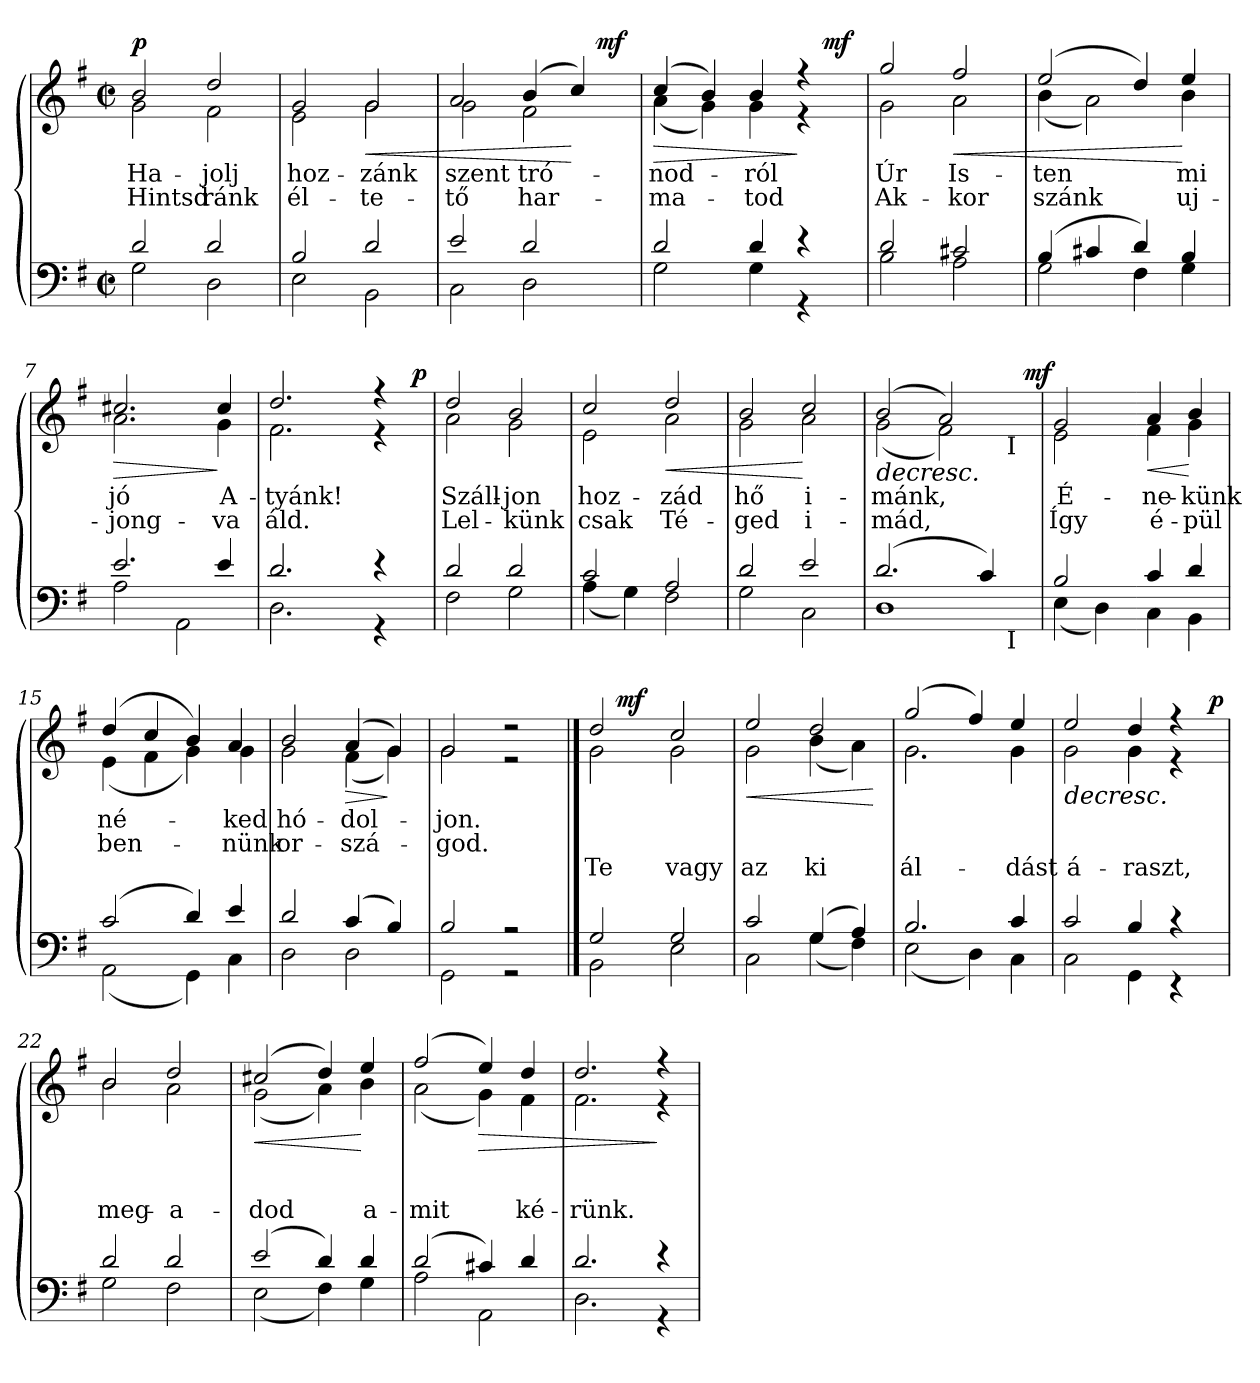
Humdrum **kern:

**kern	**kern	**text	**text	**text	**dynam
*part2	*part1	*part1	*part1	*part1	*part1
*staff2	*staff1	*staff1	*staff1	*staff1	*staff1
*clefF4	*clefG2	*	*	*	*
*k[f#]	*k[f#]	*	*	*	*
*e:	*e:	*	*	*	*
*M2/2	*M2/2	*	*	*	*
*met(c|)	*met(c|)	*	*	*	*
=1	=1	=1	=1	=1	=1
*^	*	*	*	*	*
!	!	!LO:TX:a:B:t=Con devozione	!	!	!	!
!	!	!LO:TX:a:t== 56	!	!	!	!
!	!	!	!LO:LY:b	!LO:LY:b	!	!LO:DY:b
*	*	*^	*	*	*	*
2d/	2G\	2b/	2g\	Ha-	Hintsd	.	p
!	!	!	!	!LO:LY:b	!LO:LY:b	!	!
2d/	2D\	2dd/	2f#\	-jolj	ránk	.	.
=2	=2	=2	=2	=2	=2	=2	=2
!	!	!	!	!LO:LY:b	!LO:LY:b	!	!
2B/	2E\	2g/	2e\	hoz-	él-	.	.
!	!	!	!	!LO:LY:b	!LO:LY:b	!	!LO:HP:b
2d/	2BB\	2g/	2g\	-zánk	-te-	.	<
*	*	*v	*v	*	*	*	*
=3	=3	=3	=3	=3	=3	=3
*	*	*^	*	*	*	*
!	!	!	!	!LO:LY:b	!LO:LY:b	!	!
*	*	*	*^	*	*	*	*
2e/	2C\	2a/	2g\	2ryy	szent	-tő	.	.
!	!	!	!	!	!LO:LY:b	!LO:LY:b	!	!
2d/	2D\	(4b/	2f#\	4ryy	tró-	har-	.	.
.	.	4cc/)	.	16.ryy	.	.	.	[
!	!	!	!	!	!	!	!	!LO:DY:a
.	.	.	.	8ryy	.	.	.	mf
.	.	.	.	32ryy	.	.	.	.
=4	=4	=4	=4	=4	=4	=4	=4	=4
!	!	!	!	!	!LO:LY:b	!LO:LY:b	!	!LO:HP:b
2d/	2G\	(>4cc/	(<4a\	2ryy	-nod-	-ma-	.	>
.	.	4b/)	4g\)	.	.	.	.	.
!	!	!	!	!	!LO:LY:b	!LO:LY:b	!	!
4d/	4G\	4b/	4g\	4ryy	-ról	-tod	.	.
4r	4r	4r	4r	16.ryy	.	.	.	]
!	!	!	!	!	!	!	!	!LO:DY:a
.	.	.	.	8ryy	.	.	.	mf
.	.	.	.	32ryy	.	.	.	.
*	*	*v	*v	*v	*	*	*	*
=5	=5	=5	=5	=5	=5	=5
*	*	*^	*	*	*	*
*	*	*	*^	*	*	*	*
!	!	!	!	!	!LO:LY:b	!LO:LY:b	!	!
*	*	*	*v	*v	*	*	*	*
2d/	2B\	2gg/	2g\	Úr	Ak-	.	.
!	!	!	!	!LO:LY:b	!LO:LY:b	!	!LO:HP:b
2c#X/	2A\	2ff#/	2a\	Is-	-kor	.	<
=6	=6	=6	=6	=6	=6	=6	=6
!	!	!	!	!LO:LY:b	!LO:LY:b	!	!
(>4B/	2G\	(2ee/	(<4b\	-ten	szánk	.	.
4c#X/	.	.	2a\)	.	.	.	.
4d/)	4F#\	4dd/)	.	.	.	.	.
!	!	!	!	!LO:LY:b	!LO:LY:b	!	!
4B/	4G\	4ee/	4b\	mi	uj-	.	[
!!LO:LB:g=z	!!
=7	=7	=7	=7	=7	=7	=7	=7
!	!	!	!	!LO:LY:b	!LO:LY:b	!	!LO:HP:b
2.e/	2A\	2.cc#X/	2.a\	jó	-jong-	.	>
.	2AA\	.	.	.	.	.	.
!	!	!	!	!LO:LY:b	!LO:LY:b	!	!
4e/	.	4cc#/	4g\	A-	-va	.	]
*	*	*v	*v	*	*	*	*
=8	=8	=8	=8	=8	=8	=8
*	*	*^	*	*	*	*
!	!	!	!	!LO:LY:b	!LO:LY:b	!	!
*	*	*	*^	*	*	*	*
2.d/	2.D\	2.dd/	2.f#\	2ryy	-tyánk!	áld.	.	.
.	.	.	.	4ryy	.	.	.	.
4r	4r	4r	4r	8ryy	.	.	.	.
.	.	.	.	32ryy	.	.	.	.
!	!	!	!	!	!	!	!	!LO:DY:a
.	.	.	.	16.ryy	.	.	.	p
*	*	*v	*v	*v	*	*	*	*
=9	=9	=9	=9	=9	=9	=9
*	*	*^	*	*	*	*
*	*	*	*^	*	*	*	*
!	!	!	!	!	!LO:LY:b	!LO:LY:b	!	!
*	*	*	*v	*v	*	*	*	*
2d/	2F#\	2dd/	2a\	Száll-	Lel-	.	.
!	!	!	!	!LO:LY:b	!LO:LY:b	!	!
2d/	2G\	2b/	2g\	-jon	-künk	.	.
=10	=10	=10	=10	=10	=10	=10	=10
!	!	!	!	!LO:LY:b	!LO:LY:b	!	!
2c/	(<4A\	2cc/	2e\	hoz-	csak	.	.
.	4G\)	.	.	.	.	.	.
!	!	!	!	!LO:LY:b	!LO:LY:b	!	!LO:HP:b
2A/	2F#\	2dd/	2a\	-zád	Té-	.	<
=11	=11	=11	=11	=11	=11	=11	=11
!	!	!	!	!LO:LY:b	!LO:LY:b	!	!
2d/	2G\	2b/	2g\	hő	-ged	.	.
!	!	!	!	!LO:LY:b	!LO:LY:b	!	!
2e/	2C\	2cc/	2a\	i-	i-	.	[
*	*	*v	*v	*	*	*	*
=12	=12	=12	=12	=12	=12	=12
*	*	*^	*	*	*	*
!	!	!	!	!LO:LY:b	!LO:LY:b	!	!LO:HP:b
*	*^	*^	*^	*	*	*	*
(>2.d/	1D	2..ryy	(>2b/	(<2g\	2...ryy	2..ryy	-mánk,	-mád,	.	>
.	.	.	2a/)	2f#\)	.	.	.	.	.	.
4c/)	.	.	.	.	.	.	.	.	.	.
!	!	!	!	!	!	!LO:TX:b:t=I	!	!	!	!
!	!	!LO:TX:b:t=I	!	!	!	!	!	!	!	!
.	.	8ryy	.	.	.	8ryy	.	.	.	.
!	!	!	!	!	!	!	!	!	!	!LO:DY:a
.	.	.	.	.	16ryy	.	.	.	.	mf
.	.	.	.	.	.	.	.	.	.	]
*	*v	*v	*	*	*	*	*	*	*	*
*	*	*v	*v	*v	*v	*	*	*	*
=13	=13	=13	=13	=13	=13	=13
*	*^	*^	*	*	*	*
*	*	*	*	*^	*	*	*	*
*	*	*	*	*	*^	*	*	*	*
!	!	!	!	!	!	!	!LO:LY:b	!LO:LY:b	!	!
*	*v	*v	*	*	*	*	*	*	*	*
*	*	*	*v	*v	*v	*	*	*	*
2B/	(<4E\	2g/	2e\	É-	Így	.	.
.	4D\)	.	.	.	.	.	.
!!LO:LB:g=z	!!
=14-	=14-	=14-	=14-	=14-	=14-	=14-	=14-
!	!	!	!	!LO:LY:b	!LO:LY:b	!	!LO:HP:b
4c/	4C\	4a/	4f#\	-ne-	é-	.	<
!	!	!	!	!LO:LY:b	!LO:LY:b	!	!
4d/	4BB\	4b/	4g\	-künk	-pül	.	[
=15	=15	=15	=15	=15	=15	=15	=15
!	!	!	!	!LO:LY:b	!LO:LY:b	!	!
(>2c/	(<2AA\	(>4dd/	(<4e\	né-	ben-	.	.
.	.	4cc/	4f#\	.	.	.	.
4d/)	4GG\)	4b/)	4g\)	.	.	.	.
!	!	!	!	!LO:LY:b	!LO:LY:b	!	!
4e/	4C\	4a/	4g\	-ked	-nünk	.	.
=16	=16	=16	=16	=16	=16	=16	=16
!	!	!	!	!LO:LY:b	!LO:LY:b	!	!
2d/	2D\	2b/	2g\	hó-	or-	.	.
!	!	!	!	!LO:LY:b	!LO:LY:b	!	!LO:HP:b
(>4c/	2D\	(>4a/	(<4f#\	-dol-	-szá-	.	>
4B/)	.	4g/)	4g\)	.	.	.	]
=17	=17	=17	=17	=17	=17	=17	=17
!	!	!	!	!LO:LY:b	!LO:LY:b	!	!
2B/	2GG\	2g/	2g\	-jon.	-god.	.	.
2r	2r	2r	2r	.	.	.	.
*	*	*v	*v	*	*	*	*
==18	==18	==18	==18	==18	==18	==18
*	*	*^	*	*	*	*
!	!	!	!	!	!	!LO:LY:b	!
*	*	*	*^	*	*	*	*
2G/	2BB\	2dd/	2g\	8ryy	.	.	Te	.
!	!	!	!	!	!	!	!	!LO:DY:a
.	.	.	.	2..ryy	.	.	.	mf
!	!	!	!	!	!	!	!LO:LY:b	!
2G/	2E\	2cc/	2g\	.	.	.	vagy	.
*	*	*v	*v	*v	*	*	*	*
=19	=19	=19	=19	=19	=19	=19
*	*	*^	*	*	*	*
*	*	*	*^	*	*	*	*
!	!	!	!	!	!	!	!LO:LY:b	!LO:HP:b
*	*	*	*v	*v	*	*	*	*
2c/	2C\	2ee/	2g\	.	.	az	<
!	!	!	!	!	!	!LO:LY:b	!
(>4G/	(<4G\	2dd/	(<4b\	.	.	ki	.
4A/)	4F#\)	.	4a\)	.	.	.	.
*v	*v	*	*	*	*	*	*
*	*v	*v	*	*	*	*
.	.	.	.	.	[
!!LO:LB:g=z
=20	=20	=20	=20	=20	=20
*^	*	*	*	*	*
!	!	!	!	!	!LO:LY:b	!
*	*	*^	*	*	*	*
2.B/	(<2E\	(>2gg/	2.g\	.	.	ál-	.
.	4D\)	4ff#/)	.	.	.	.	.
!	!	!	!	!	!	!LO:LY:b	!
4c/	4C\	4ee/	4g\	.	.	-dást	.
*	*	*v	*v	*	*	*	*
=21	=21	=21	=21	=21	=21	=21
*	*	*^	*	*	*	*
!	!	!	!	!	!	!LO:LY:b	!LO:HP:b
*	*	*	*^	*	*	*	*
2c/	2C\	2ee/	2g\	2ryy	.	.	á-	>
!	!	!	!	!	!	!	!LO:LY:b	!
4B/	4GG\	4dd/	4g\	4...ryy	.	.	-raszt,	.
4r	4r	4r	4r	.	.	.	.	.
!	!	!	!	!	!	!	!	!LO:DY:a
.	.	.	.	32ryy	.	.	.	p
*v	*v	*	*	*	*	*	*	*
.	.	.	.	.	.	.	]
*	*v	*v	*v	*	*	*	*
=22	=22	=22	=22	=22	=22
*^	*	*	*	*	*
*	*	*^	*	*	*	*
*	*	*	*^	*	*	*	*
!	!	!	!	!	!	!	!LO:LY:b	!
*	*	*	*v	*v	*	*	*	*
2d/	2G\	2b/	2b\	.	.	meg-	.
!	!	!	!	!	!	!LO:LY:b	!
2d/	2F#\	2dd/	2a\	.	.	-a-	.
=23	=23	=23	=23	=23	=23	=23	=23
!	!	!	!	!	!	!LO:LY:b	!LO:HP:b
(>2e/	(<2E\	(>2cc#X/	(<2g\	.	.	-dod	<
4d/)	4F#\)	4dd/)	4a\)	.	.	.	.
!	!	!	!	!	!	!LO:LY:b	!
4d/	4G\	4ee/	4b\	.	.	a-	[
=24	=24	=24	=24	=24	=24	=24	=24
!	!	!	!	!	!	!LO:LY:b	!
(>2d/	2A\	(>2ff#/	(<2a\	.	.	-mit	.
!	!	!	!	!	!	!	!LO:HP:b
4c#X/)	2AA\	4ee/)	4g\)	.	.	.	>
!	!	!	!	!	!	!LO:LY:b	!
4d/	.	4dd/	4f#\	.	.	ké-	.
=25	=25	=25	=25	=25	=25	=25	=25
!	!	!	!	!	!	!LO:LY:b	!
2.d/	2.D\	2.dd/	2.f#\	.	.	-rünk.	.
4r	4r	4r	4r	.	.	.	]
*v	*v	*	*	*	*	*	*
*	*v	*v	*	*	*	*
=	=	=	=	=	=
*-	*-	*-	*-	*-	*-
